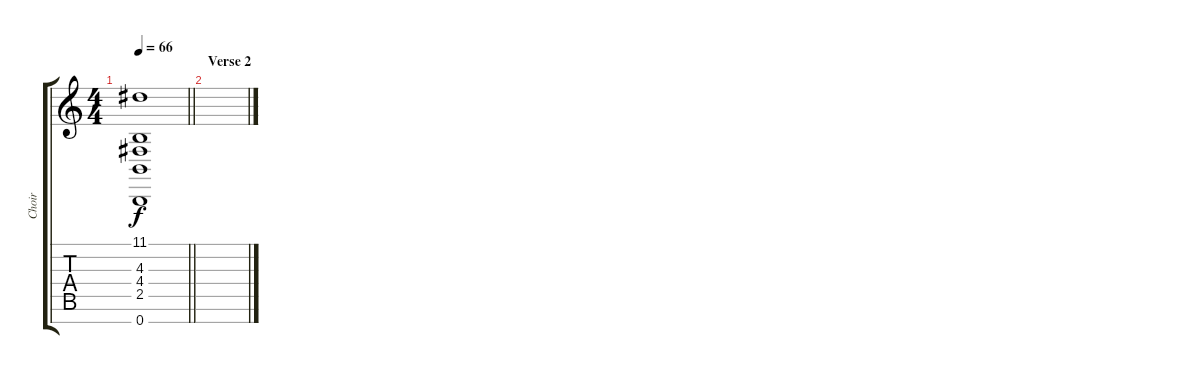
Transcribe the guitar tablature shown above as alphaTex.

\track ("Choir" "Choir") {instrument choiraahs}
\staff {score tabs}
\tuning (E4 B3 G3 D3 A2 E2 B1) {hide}
\ts (4 4)
\tempo 66
\clef g2
\barLineRight lightlight
\ks c
(11.1 4.3 4.4 2.5 0.7).1{dy f} |
\section ("" "Verse 2")
